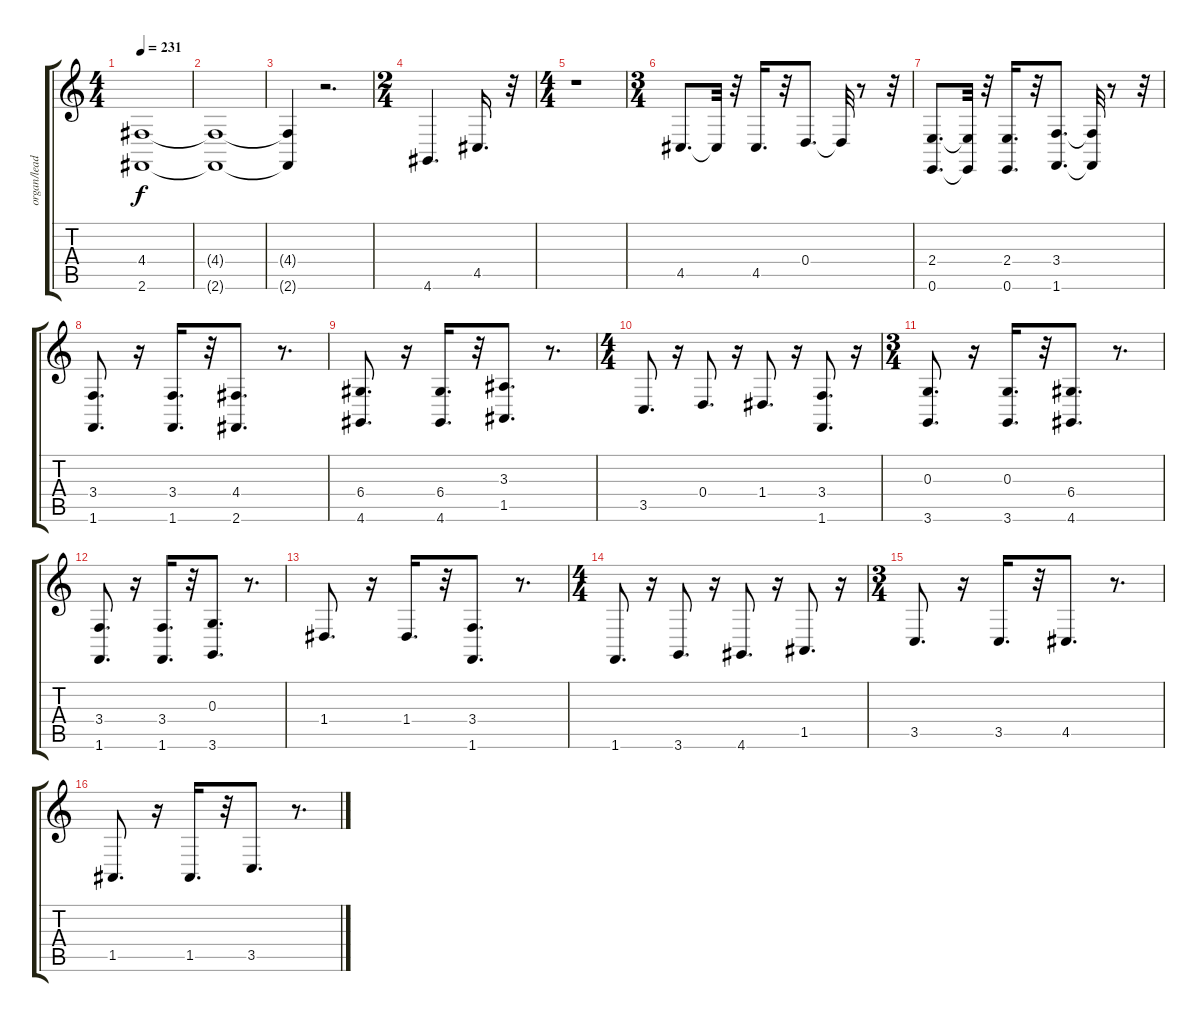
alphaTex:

\track ("organ/lead guitar   " "organ/lead") {instrument percussiveorgan}
\staff {score tabs}
\tuning (E4 B3 G3 D3 A2 E2) {hide}
\ts (4 4)
\tempo 231
\clef g2
\ks c
(4.4{t} 2.6{t}).1{dy f} |
(4.4{t} 2.6{t}).1 |
(4.4{t} 2.6{t}).4 r.2{d} |
\ts (2 4)
4.6.4{d} 4.5.16{d} r.32 |
\ts (4 4)
r.1 |
\ts (3 4)
4.5.8{d} 4.5{t}.32 r.32 4.5.16{d} r.32 0.4.8{d} 0.4{t}.32 r.8 r.32 |
(2.4 0.6).8{d} (2.4{t} 0.6{t}).32 r.32 (2.4 0.6).16{d} r.32 (3.4 1.6).8{d} (3.4{t} 1.6{t}).32 r.8 r.32 |
(3.4 1.6).8{d} r.16 (3.4 1.6).16{d} r.32 (4.4 2.6).8{d} r.8{d} |
(6.4 4.6).8{d} r.16 (6.4 4.6).16{d} r.32 (3.3 1.5).8{d} r.8{d} |
\ts (4 4)
3.5.8{d} r.16 0.4.8{d} r.16 1.4.8{d} r.16 (3.4 1.6).8{d} r.16 |
\ts (3 4)
(0.3 3.6).8{d} r.16 (0.3 3.6).16{d} r.32 (6.4 4.6).8{d} r.8{d} |
(3.4 1.6).8{d} r.16 (3.4 1.6).16{d} r.32 (0.3 3.6).8{d} r.8{d} |
1.4.8{d} r.16 1.4.16{d} r.32 (3.4 1.6).8{d} r.8{d} |
\ts (4 4)
1.6.8{d} r.16 3.6.8{d} r.16 4.6.8{d} r.16 1.5.8{d} r.16 |
\ts (3 4)
3.5.8{d} r.16 3.5.16{d} r.32 4.5.8{d} r.8{d} |
1.5.8{d} r.16 1.5.16{d} r.32 3.5.8{d} r.8{d}
